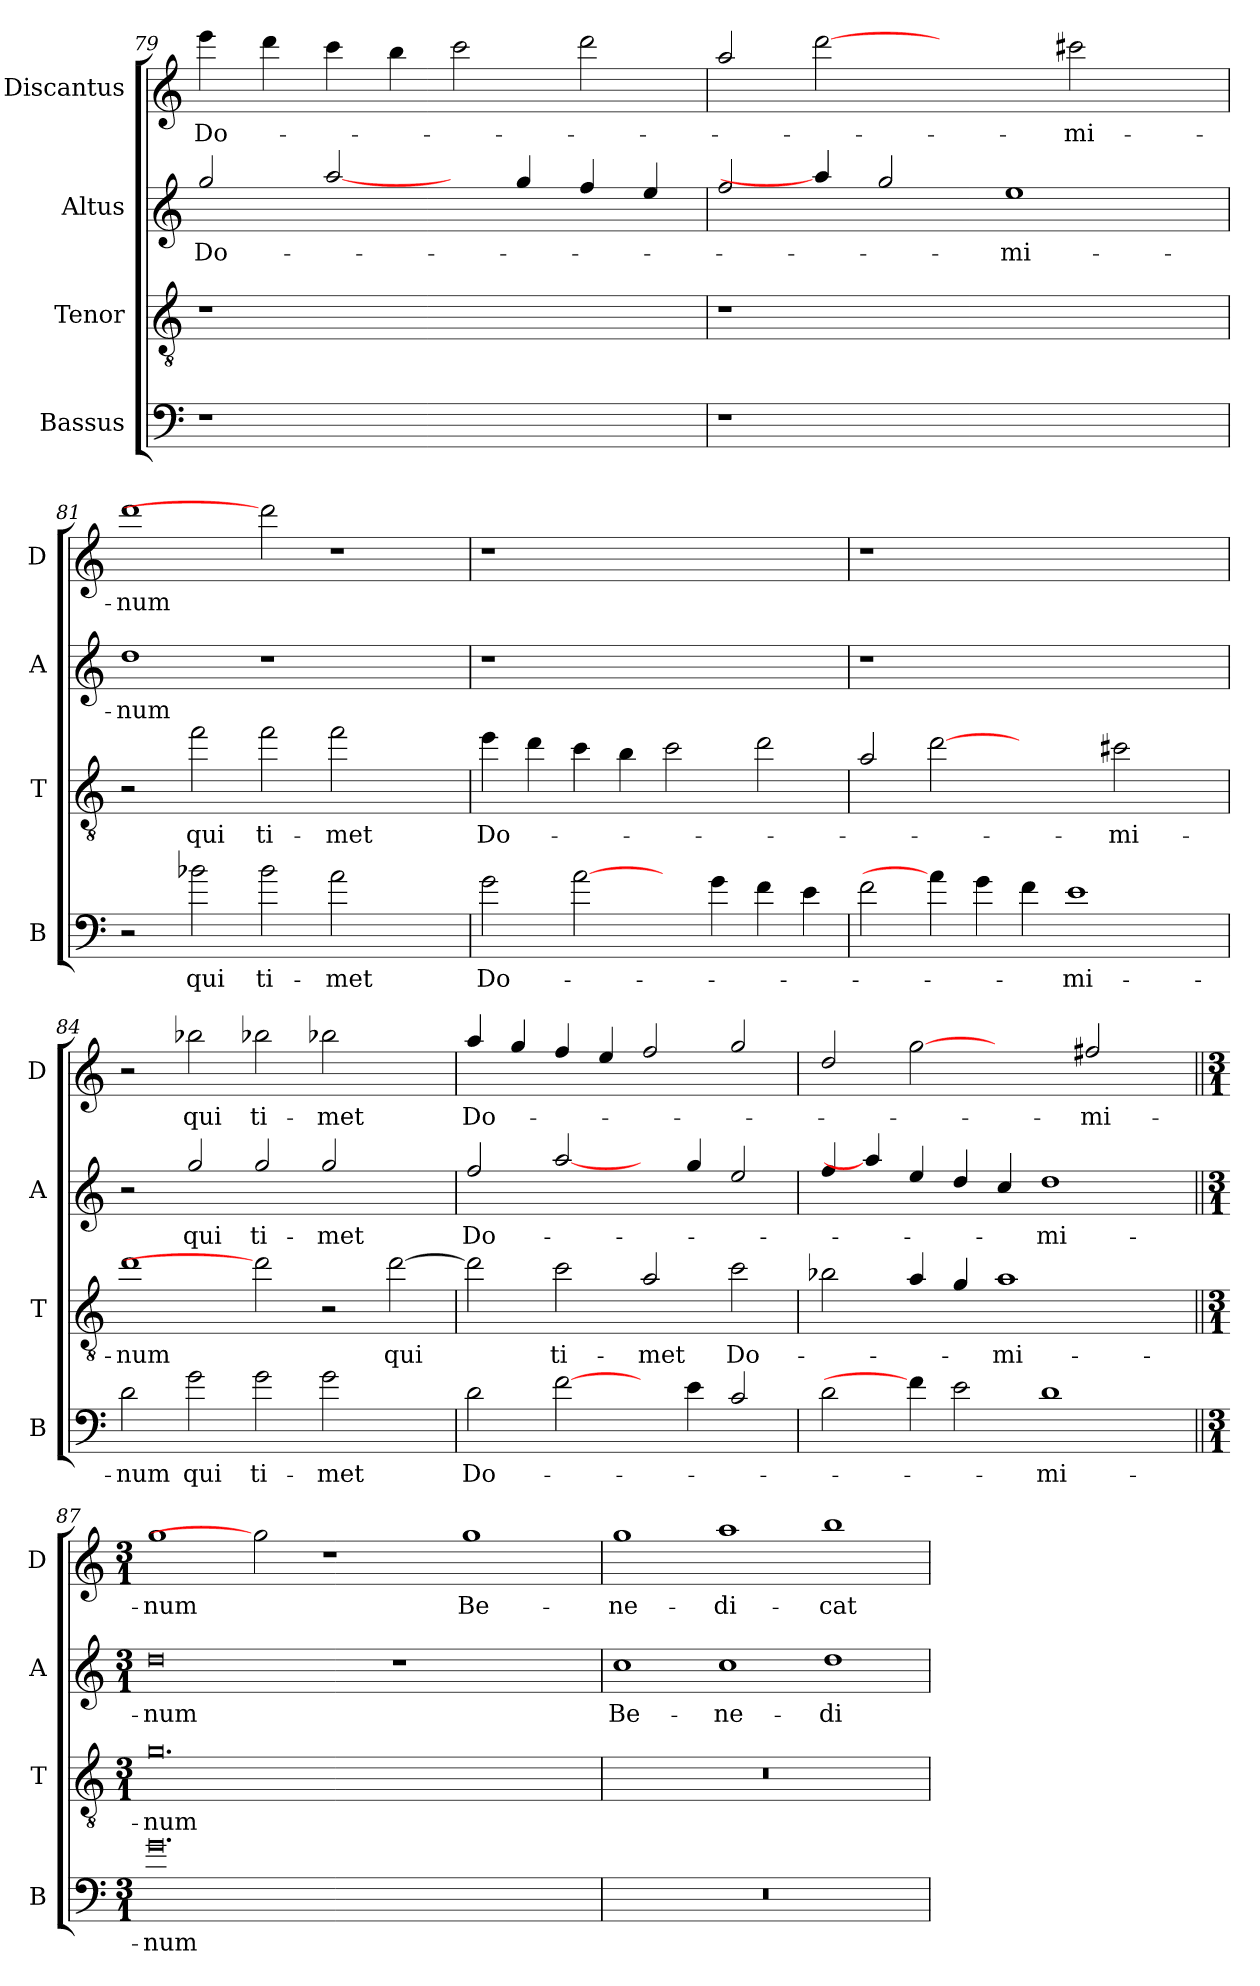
**kern	**text	**kern	**text	**kern	**text	**kern	**text
*part4	*part4	*part3	*part3	*part2	*part2	*part1	*part1
*staff4	*staff4	*staff3	*staff3	*staff2	*staff2	*staff1	*staff1
*I"Bassus	*	*I"Tenor	*	*I"Altus	*	*I"Discantus	*
*I'B	*	*I'T	*	*I'A	*	*I'D	*
*clefF4	*	*clefGv2	*	*clefG2	*	*clefG2	*
*ITrd7c12	*	*ITrd7c12	*	*ITrd7c12	*	*ITrd7c12	*
*k[]	*	*k[]	*	*k[]	*	*k[]	*
*C:	*	*C:	*	*C:	*	*C:	*
=79	=79	=79	=79	=79	=79	=79	=79
!	!	!	!	!	!LO:LY:b	!	!LO:LY:b
1r	.	1r	.	2g/	Do-	4ee\	Do-
.	.	.	.	.	.	4dd\	.
.	.	.	.	[2a/	.	4cc\	.
.	.	.	.	.	.	4b\	.
1ryy	.	1ryy	.	4ryy	.	2cc\	.
.	.	.	.	4g/	.	.	.
.	.	.	.	4f/	.	2dd\	.
.	.	.	.	4e/	.	.	.
=80	=80	=80	=80	=80	=80	=80	=80
1r	.	1r	.	2f/	.	2a/	.
.	.	.	.	4a/]	.	[2dd	.
.	.	.	.	2g/	.	.	.
1ryy	.	1ryy	.	.	.	2ryy	.
!	!	!	!	!	!LO:LY:b	!	!
.	.	.	.	1e	-mi-	.	.
!	!	!	!	!	!	!	!LO:LY:b
.	.	.	.	.	.	2cc#X\	-mi-
4ryy	.	4ryy	.	.	.	4ryy	.
=81	=81	=81	=81	=81	=81	=81	=81
!	!	!	!	!	!LO:LY:b	!	!LO:LY:b
2r	.	2r	.	1d	-num	1dd	-num
!	!LO:LY:b	!	!LO:LY:b	!	!	!	!
2B-X\	qui	2f\	qui	.	.	.	.
!	!LO:LY:b	!	!LO:LY:b	!	!	!	!
2B-\	ti-	2f\	ti-	1r	.	2dd]	.
!	!LO:LY:b	!	!LO:LY:b	!	!	!	!
2A\	-met	2f\	-met	.	.	1r	.
2ryy	.	2ryy	.	2ryy	.	.	.
=82	=82	=82	=82	=82	=82	=82	=82
!	!LO:LY:b	!	!LO:LY:b	!	!	!	!
2G\	Do-	4e\	Do-	1r	.	1r	.
.	.	4d\	.	.	.	.	.
[2A\	.	4c\	.	.	.	.	.
.	.	4B\	.	.	.	.	.
4ryy	.	2c\	.	1ryy	.	1ryy	.
4G\	.	.	.	.	.	.	.
4F\	.	2d\	.	.	.	.	.
4E\	.	.	.	.	.	.	.
=83	=83	=83	=83	=83	=83	=83	=83
2F\	.	2A/	.	1r	.	1r	.
4A\]	.	[2d	.	.	.	.	.
4G\	.	.	.	.	.	.	.
4F\	.	2ryy	.	1ryy	.	1ryy	.
!	!LO:LY:b	!	!	!	!	!	!
1E	-mi-	.	.	.	.	.	.
!	!	!	!LO:LY:b	!	!	!	!
.	.	2c#X\	-mi-	.	.	.	.
.	.	4ryy	.	4ryy	.	4ryy	.
=84	=84	=84	=84	=84	=84	=84	=84
!	!LO:LY:b	!	!LO:LY:b	!	!	!	!
2D\	-num	1d	-num	2r	.	2r	.
!	!LO:LY:b	!	!	!	!LO:LY:b	!	!LO:LY:b
2G\	qui	.	.	2g/	qui	2b-X\	qui
!	!LO:LY:b	!	!	!	!LO:LY:b	!	!LO:LY:b
2G\	ti-	2d]	.	2g/	ti-	2b-X\	ti-
!	!LO:LY:b	!	!	!	!LO:LY:b	!	!LO:LY:b
2G\	-met	2r	.	2g/	-met	2b-X\	-met
!	!	!	!LO:LY:b	!	!	!	!
2ryy	.	[2d\	qui	2ryy	.	2ryy	.
!!LO:PB:g=z
=85	=85	=85	=85	=85	=85	=85	=85
!	!LO:LY:b	!	!	!	!LO:LY:b	!	!LO:LY:b
2D\	Do-	2d\]	.	2f/	Do-	4a/	Do-
.	.	.	.	.	.	4g/	.
!	!	!	!LO:LY:b	!	!	!	!
[2F\	.	2c\	ti-	[2a/	.	4f/	.
.	.	.	.	.	.	4e/	.
!	!	!	!LO:LY:b	!	!	!	!
4ryy	.	2A/	-met	4ryy	.	2f/	.
4E\	.	.	.	4g/	.	.	.
!	!	!	!LO:LY:b	!	!	!	!
2C/	.	2c\	Do-	2e/	.	2g/	.
=86	=86	=86	=86	=86	=86	=86	=86
2D\	.	2B-X\	.	4f/	.	2d/	.
.	.	.	.	4a/]	.	.	.
4F\]	.	4A/	.	4e/	.	[2g	.
2E\	.	4G/	.	4d/	.	.	.
!	!	!	!LO:LY:b	!	!	!	!
.	.	1A	-mi-	4c/	.	2ryy	.
!	!LO:LY:b	!	!	!	!LO:LY:b	!	!
1D	-mi-	.	.	1d	-mi-	.	.
!	!	!	!	!	!	!	!LO:LY:b
.	.	.	.	.	.	2f#X/	-mi-
.	.	4ryy	.	.	.	4ryy	.
=87||	=87||	=87||	=87||	=87||	=87||	=87||	=87||
*M3/1	*	*M3/1	*	*M3/1	*	*M3/1	*
!	!LO:LY:b	!	!LO:LY:b	!	!LO:LY:b	!	!LO:LY:b
0.G	-num	0.G	-num	0d	-num	1g	-num
.	.	.	.	.	.	2g]	.
.	.	.	.	.	.	1r	.
.	.	.	.	1r	.	.	.
!	!	!	!	!	!	!	!LO:LY:b
.	.	.	.	.	.	1g	Be-
2ryy	.	2ryy	.	2ryy	.	.	.
=88	=88	=88	=88	=88	=88	=88	=88
!	!	!	!	!	!LO:LY:b	!	!LO:LY:b
0.r	.	0.r	.	1c	Be-	1g	-ne-
!	!	!	!	!	!LO:LY:b	!	!LO:LY:b
.	.	.	.	1c	-ne-	1a	-di-
!	!	!	!	!	!LO:LY:b	!	!LO:LY:b
.	.	.	.	1d	-di-	1b	-cat
=	=	=	=	=	=	=	=
*-	*-	*-	*-	*-	*-	*-	*-
